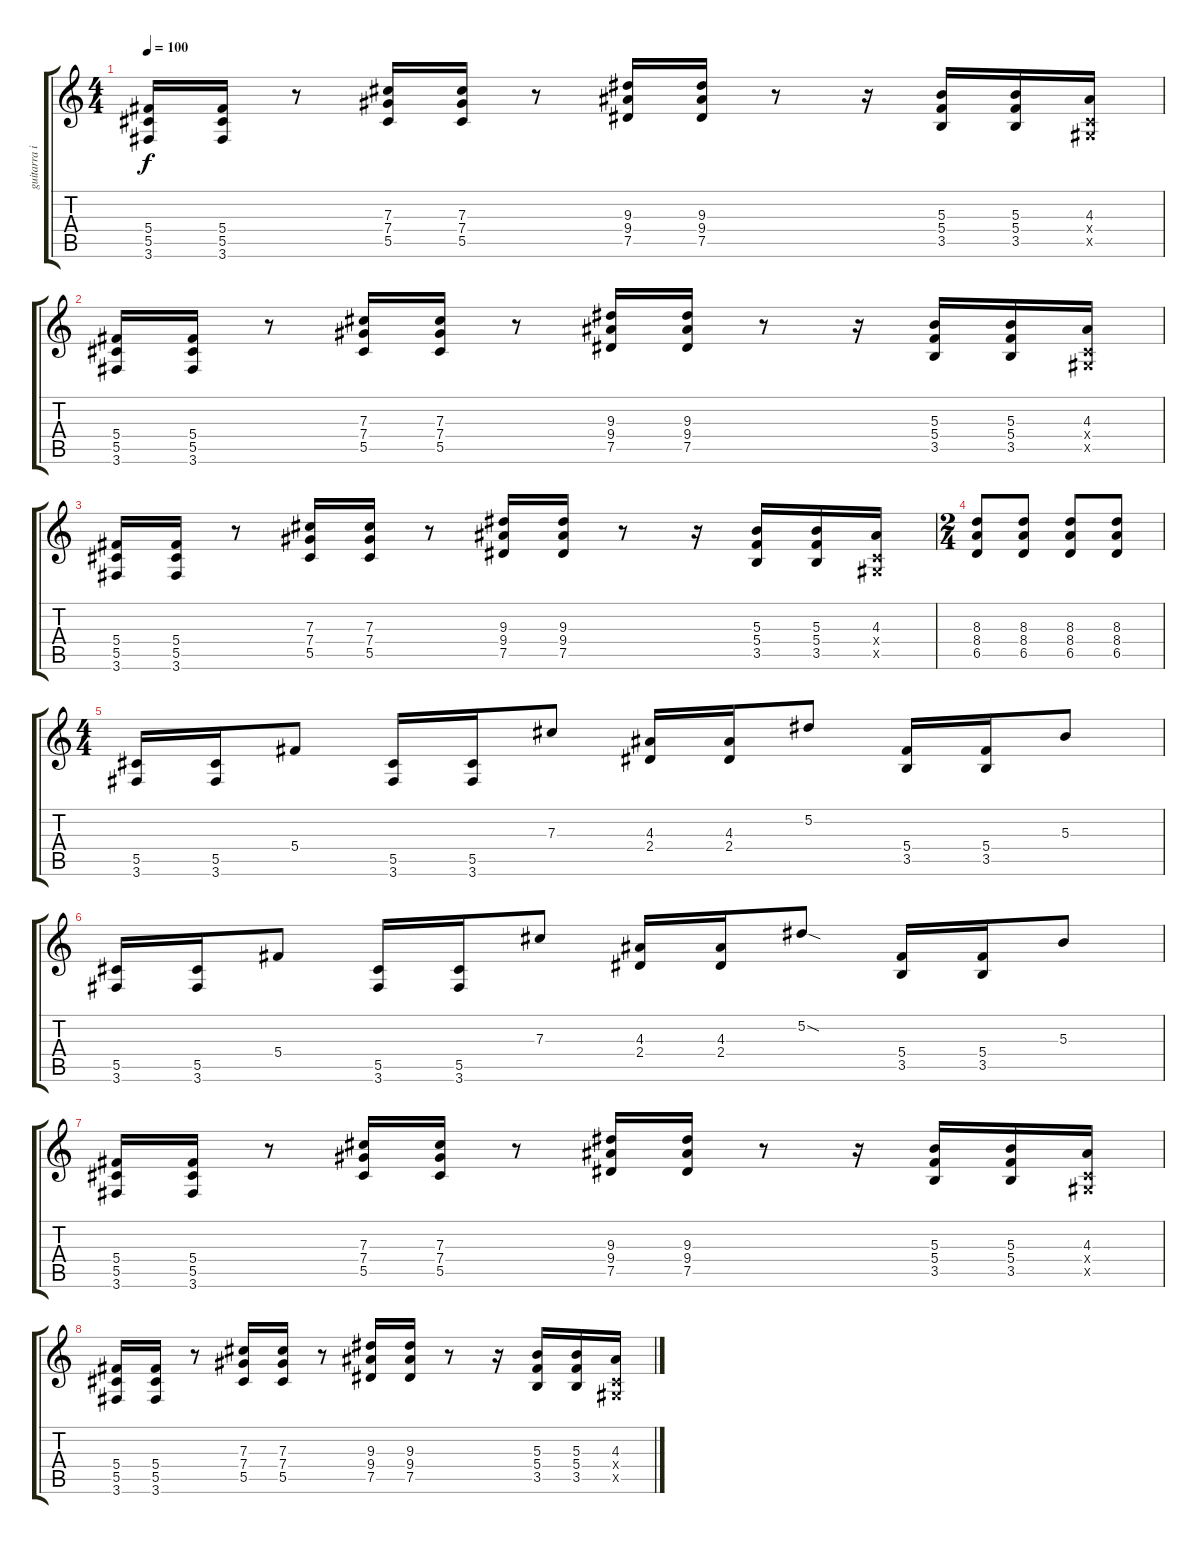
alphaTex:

\track ("guitarra izq" "guitarra i") {instrument overdrivenguitar}
\staff {score tabs}
\tuning (Eb4 Bb3 Gb3 Db3 Ab2 Eb2) {hide}
\ts (4 4)
\tempo 100
\clef g2
\ks c
(5.4 5.5 3.6).16{dy f} (5.4 5.5 3.6).16 r.8 (7.3 7.4 5.5).16 (7.3 7.4 5.5).16 r.8 (9.3 9.4 7.5).16 (9.3 9.4 7.5).16 r.8 r.16 (5.3 5.4 3.5).16 (5.3 5.4 3.5).16 (4.3 0.4{x} 0.5{x}).16 |
(5.4 5.5 3.6).16 (5.4 5.5 3.6).16 r.8 (7.3 7.4 5.5).16 (7.3 7.4 5.5).16 r.8 (9.3 9.4 7.5).16 (9.3 9.4 7.5).16 r.8 r.16 (5.3 5.4 3.5).16 (5.3 5.4 3.5).16 (4.3 0.4{x} 0.5{x}).16 |
(5.4 5.5 3.6).16 (5.4 5.5 3.6).16 r.8 (7.3 7.4 5.5).16 (7.3 7.4 5.5).16 r.8 (9.3 9.4 7.5).16 (9.3 9.4 7.5).16 r.8 r.16 (5.3 5.4 3.5).16 (5.3 5.4 3.5).16 (4.3 0.4{x} 0.5{x}).16 |
\ts (2 4)
(8.3 8.4 6.5).8 (8.3 8.4 6.5).8 (8.3 8.4 6.5).8 (8.3 8.4 6.5).8 |
\ts (4 4)
(5.5 3.6).16{volume 12} (5.5 3.6).16 5.4.8 (5.5 3.6).16 (5.5 3.6).16 7.3.8 (4.3 2.4).16 (4.3 2.4).16 5.2.8 (5.4 3.5).16 (5.4 3.5).16 5.3.8 |
(5.5 3.6).16 (5.5 3.6).16 5.4.8 (5.5 3.6).16 (5.5 3.6).16 7.3.8 (4.3 2.4).16 (4.3 2.4).16 5.2{sod}.8 (5.4 3.5).16 (5.4 3.5).16 5.3.8 |
(5.4 5.5 3.6).16{volume 9} (5.4 5.5 3.6).16 r.8 (7.3 7.4 5.5).16 (7.3 7.4 5.5).16 r.8 (9.3 9.4 7.5).16 (9.3 9.4 7.5).16 r.8 r.16 (5.3 5.4 3.5).16 (5.3 5.4 3.5).16 (4.3 0.4{x} 0.5{x}).16 |
(5.4 5.5 3.6).16 (5.4 5.5 3.6).16 r.8 (7.3 7.4 5.5).16 (7.3 7.4 5.5).16 r.8 (9.3 9.4 7.5).16 (9.3 9.4 7.5).16 r.8 r.16 (5.3 5.4 3.5).16 (5.3 5.4 3.5).16 (4.3 0.4{x} 0.5{x}).16
